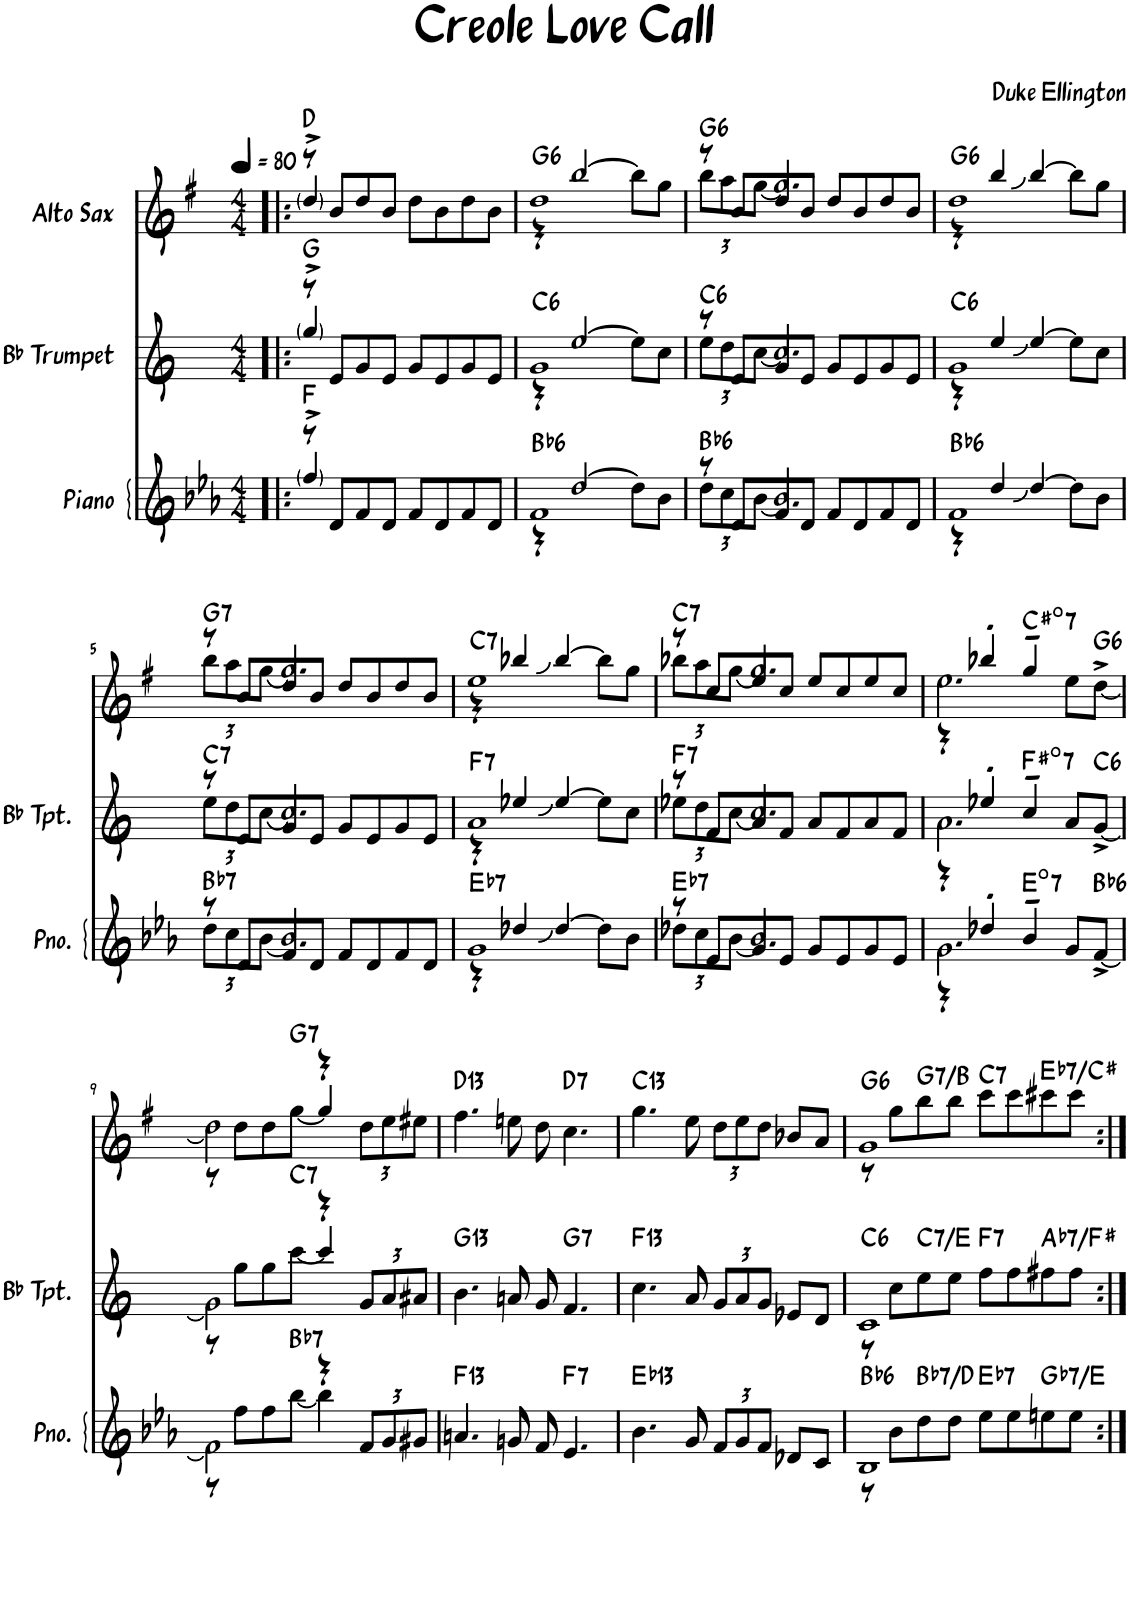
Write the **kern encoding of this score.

**kern	**harte	**kern	**harte	**kern	**harte
*part3	*part3	*part2	*part2	*part1	*part1
*staff3	*	*staff2	*	*staff1	*
*I"Piano	*	*I"Bb Trumpet	*	*I"Alto Sax	*
*I'Pno.	*	*I'Bb Tpt.	*	*I'Sax	*
*clefG2	*	*clefG2	*	*clefG2	*
*	*	*Trd1c2	*	*Trd5c9	*
*k[b-e-a-]	*	*k[]	*	*k[f#]	*
*M4/4	*	*M4/4	*	*M4/4	*
*MM80	*	*MM80	*	*MM80	*
=1!|:	=1!|:	=1!|:	=1!|:	=1!|:	=1!|:
*^	*	*^	*	*^	*
8r	4ff^/	F:maj	8r	4gg^/	G:maj	8r	4dd^/	D:maj
8d/L	.	.	8e/L	.	.	8b/L	.	.
8f/	2.ryy	.	8g/	2.ryy	.	8dd/	2.ryy	.
8d/J	.	.	8e/J	.	.	8b/J	.	.
8f/L	.	.	8g/L	.	.	8dd\L	.	.
8d/	.	.	8e/	.	.	8b\	.	.
8f/	.	.	8g/	.	.	8dd\	.	.
8d/J	.	.	8e/J	.	.	8b\J	.	.
=2	=2	=2	=2	=2	=2	=2	=2	=2
!	!	!LO:H:kt=6	!	!	!LO:H:kt=6	!	!	!LO:H:kt=6
1f	4r	Bb:maj6	1g	4r	C:maj6	1dd	4r	G:maj6
.	[>2dd/	.	.	[>2ee/	.	.	[>2bb/	.
.	8dd\L]	.	.	8ee\L]	.	.	8bb\L]	.
.	8b-\J	.	.	8cc\J	.	.	8gg\J	.
=3	=3	=3	=3	=3	=3	=3	=3	=3
*	*Xbrackettup	*	*	*Xbrackettup	*	*	*Xbrackettup	*
!	!	!LO:H:kt=6	!	!	!LO:H:kt=6	!	!	!LO:H:kt=6
8r	12dd\L	Bb:maj6	8r	12ee\L	C:maj6	8r	12bb\L	G:maj6
.	12cc\	.	.	12dd\	.	.	12aa\	.
8d/L	.	.	8e/L	.	.	8b/L	.	.
.	[12b-\J	.	.	[12cc\J	.	.	[12gg\J	.
8f/	2.b-/]	.	8g/	2.cc/]	.	8dd/	2.gg/]	.
8d/J	.	.	8e/J	.	.	8b/J	.	.
8f/L	.	.	8g/L	.	.	8dd/L	.	.
8d/	.	.	8e/	.	.	8b/	.	.
8f/	.	.	8g/	.	.	8dd/	.	.
8d/J	.	.	8e/J	.	.	8b/J	.	.
=4	=4	=4	=4	=4	=4	=4	=4	=4
!	!	!LO:H:kt=6	!	!	!LO:H:kt=6	!	!	!LO:H:kt=6
1f	4r	Bb:maj6	1g	4r	C:maj6	1dd	4r	G:maj6
.	4dd/	.	.	4ee/	.	.	4bb/	.
.	[4dd/	.	.	[4ee/	.	.	[4bb/	.
.	8dd\L]	.	.	8ee\L]	.	.	8bb\L]	.
.	8b-\J	.	.	8cc\J	.	.	8gg\J	.
!!LO:LB:g=z	!!
=5	=5	=5	=5	=5	=5	=5	=5	=5
!	!	!LO:H:kt=7	!	!	!LO:H:kt=7	!	!	!LO:H:kt=7
8r	12dd\L	Bb:7	8r	12ee\L	C:7	8r	12bb\L	G:7
.	12cc\	.	.	12dd\	.	.	12aa\	.
8d/L	.	.	8e/L	.	.	8b/L	.	.
.	[12b-\J	.	.	[12cc\J	.	.	[12gg\J	.
8f/	2.b-/]	.	8g/	2.cc/]	.	8dd/	2.gg/]	.
8d/J	.	.	8e/J	.	.	8b/J	.	.
8f/L	.	.	8g/L	.	.	8dd/L	.	.
8d/	.	.	8e/	.	.	8b/	.	.
8f/	.	.	8g/	.	.	8dd/	.	.
8d/J	.	.	8e/J	.	.	8b/J	.	.
=6	=6	=6	=6	=6	=6	=6	=6	=6
!	!	!LO:H:kt=7	!	!	!LO:H:kt=7	!	!	!LO:H:kt=7
1g	4r	Eb:7	1a	4r	F:7	1ee	4r	C:7
.	4dd-X/	.	.	4ee-X/	.	.	4bb-X/	.
.	[4dd-/	.	.	[4ee-/	.	.	[4bb-/	.
.	8dd-\L]	.	.	8ee-\L]	.	.	8bb-\L]	.
.	8b-\J	.	.	8cc\J	.	.	8gg\J	.
=7	=7	=7	=7	=7	=7	=7	=7	=7
!	!	!LO:H:kt=7	!	!	!LO:H:kt=7	!	!	!LO:H:kt=7
8r	12dd-X\L	Eb:7	8r	12ee-X\L	F:7	8r	12bb-X\L	C:7
.	12cc\	.	.	12dd\	.	.	12aa\	.
8e-/L	.	.	8f/L	.	.	8cc/L	.	.
.	[12b-\J	.	.	[12cc\J	.	.	[12gg\J	.
8g/	2.b-/]	.	8a/	2.cc/]	.	8ee/	2.gg/]	.
8e-/J	.	.	8f/J	.	.	8cc/J	.	.
8g/L	.	.	8a/L	.	.	8ee/L	.	.
8e-/	.	.	8f/	.	.	8cc/	.	.
8g/	.	.	8a/	.	.	8ee/	.	.
8e-/J	.	.	8f/J	.	.	8cc/J	.	.
=8	=8	=8	=8	=8	=8	=8	=8	=8
2.g\	4r	.	2.a\	4r	.	2.ee\	4r	.
.	4dd-X'/	.	.	4ee-X'/	.	.	4bb-X'/	.
!	!	!LO:H:kt=7	!	!	!LO:H:kt=7	!	!	!LO:H:kt=7
.	4b-~/	E:dim7	.	4cc~/	F#:dim7	.	4gg~/	C#:dim7
8g/L	4ryy	.	8a/L	4ryy	.	8ee\L	4ryy	.
!	!	!LO:H:kt=6	!	!	!LO:H:kt=6	!	!	!LO:H:kt=6
[8f^/J	.	Bb:maj6	[8g^/J	.	C:maj6	[8dd^\J	.	G:maj6
!!LO:LB:g=z	!!
=9	=9	=9	=9	=9	=9	=9	=9	=9
2f\]	8r	.	2g\]	8r	.	2dd\]	8r	.
.	8ff\L	.	.	8gg\L	.	.	8dd\L	.
.	8ff\	.	.	8gg\	.	.	8dd\	.
!	!	!LO:H:kt=7	!	!	!LO:H:kt=7	!	!	!LO:H:kt=7
.	[8bb-\J	Bb:7	.	[8ccc\J	C:7	.	[8gg\J	G:7
4r	4bb-\]	.	4r	4ccc/]	.	4r	4gg/]	.
12f/L	4ryy	.	12g/L	4ryy	.	12dd\L	4ryy	.
12g/	.	.	12a/	.	.	12ee\	.	.
12g#X/J	.	.	12a#X/J	.	.	12ee#X\J	.	.
*v	*v	*	*	*	*	*v	*v	*
*	*	*v	*v	*	*	*
=10	=10	=10	=10	=10	=10
4.an/	.	4.b\	.	4.ff#\	.
8gn/	.	8an/	.	8een\	.
8f/	.	8g/	.	8dd\	.
4.e-/	.	4.f/	.	4.cc\	.
=11	=11	=11	=11	=11	=11
4.b-\	.	4.cc\	.	4.gg\	.
8g/	.	8a/	.	8ee\	.
12f/L	.	12g/L	.	12dd\L	.
12g/	.	12a/	.	12ee\	.
12f/J	.	12g/J	.	12dd\J	.
8d-X/L	.	8e-X/L	.	8b-X/L	.
8c/J	.	8d/J	.	8a/J	.
=12	=12	=12	=12	=12	=12
*^	*	*^	*	*^	*
!	!	!LO:H:kt=6	!	!	!LO:H:kt=6	!	!	!LO:H:kt=6
1B-	8r	Bb:maj6	1c	8r	C:maj6	1g	8r	G:maj6
.	8b-\L	.	.	8cc\L	.	.	8gg\L	.
!	!	!LO:H:kt=7	!	!	!LO:H:kt=7	!	!	!LO:H:kt=7
.	8dd\	Bb:7/3	.	8ee\	C:7/3	.	8bb\	G:7/3
.	8dd\J	.	.	8ee\J	.	.	8bb\J	.
!	!	!LO:H:kt=7	!	!	!LO:H:kt=7	!	!	!LO:H:kt=7
.	8ee-\L	Eb:7	.	8ff\L	F:7	.	8ccc\L	C:7
.	8ee-\	.	.	8ff\	.	.	8ccc\	.
!	!	!LO:H:kt=7	!	!	!LO:H:kt=7	!	!	!LO:H:kt=7
.	8een\	Gb:7/#6	.	8ff#X\	Ab:7/#6	.	8ccc#X\	Eb:7/#6
.	8ee\J	.	.	8ff#\J	.	.	8ccc#\J	.
*v	*v	*	*	*	*	*v	*v	*
*	*	*v	*v	*	*	*
=:|!	=:|!	=:|!	=:|!	=:|!	=:|!
*-	*-	*-	*-	*-	*-
